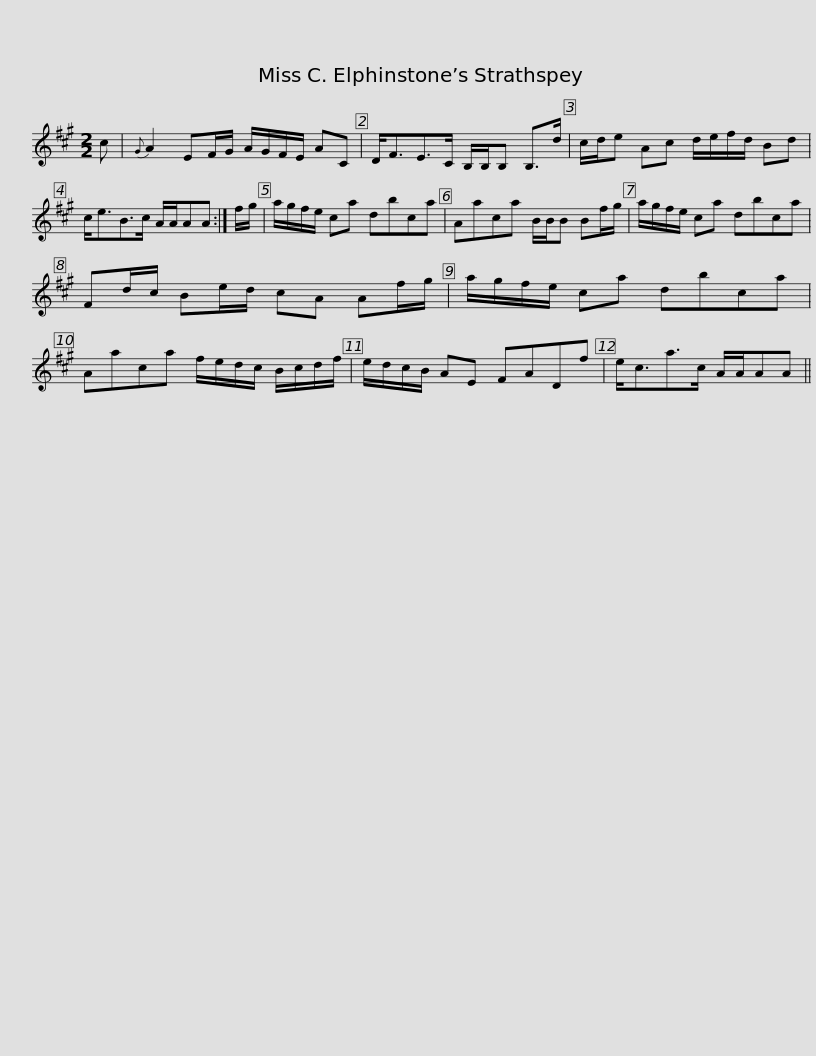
X:1
L:1/8
M:2/2
I:linebreak $
K:A
V:1 treble
V:1
 c |{G} A2 EF/G/ A/G/F/E/ AC | D<FE>C B,/B,/B, B,>d | c/d/e Ac d/e/f/d/ Bd | c<eB>c A/A/AA :|$ %5
 f/g/ | a/g/f/e/ ca dbca | Aaca B/B/B Bf/g/ | a/g/f/e/ ca dbca | Fd/c/ Be/d/ cA Af/g/ |$ %10
 a/g/f/e/ ca dbca | Aaca f/e/d/c/ B/c/d/f/ | e/d/c/B/ AE FADf | e<ca>c A/A/AA || %14
